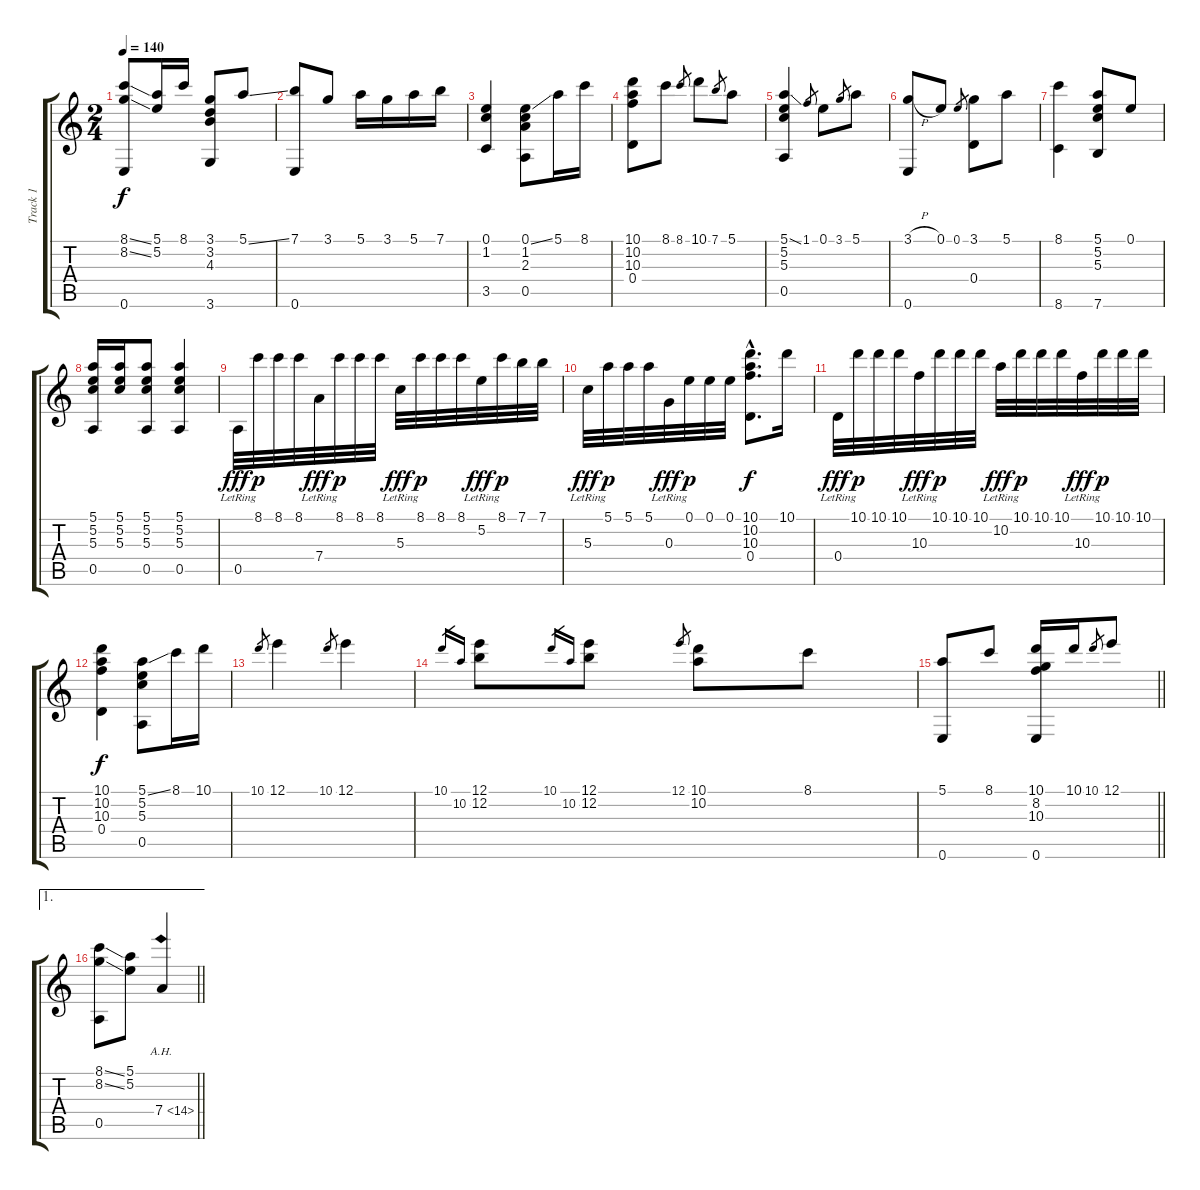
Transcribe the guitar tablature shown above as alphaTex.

\track ("Track 1" "Track 1") {instrument acousticguitarnylon}
\staff {score tabs}
\tuning (E4 B3 G3 D3 A2 E2) {hide}
\ts (2 4)
\tempo 140
\clef g2
\ks c
(8.1{ss} 8.2{ss} 0.6{t}).8{dy f} (5.1 5.2).16 8.1.16 (3.1 3.2 4.3 3.6).8 5.1{ss}.8 |
(7.1 0.6).8 3.1.8 5.1.16 3.1.16 5.1.16 7.1.16 |
(0.1 1.2 3.5).4 (0.1{ss} 1.2 2.3 0.5).8 5.1.16 8.1.16 |
(10.1 10.2 10.3 0.4).8 8.1.8 8.1.8{gr} 10.1.8 7.1.8{gr} 5.1.8 |
(5.1{ss} 5.2 5.3 0.5).4 1.1.8{gr} 0.1.8 3.1.8{gr} 5.1.8 |
(3.1{h} 0.6).8 0.1.8 0.1.8{gr} (3.1 0.4).8 5.1.8 |
(8.1 8.6).4 (5.1 5.2 5.3 7.6).8 0.1.8 |
(5.1 5.2 5.3 0.5).16 (5.1 5.2 5.3).16 (5.1 5.2 5.3 0.5).8 (5.1 5.2 5.3 0.5).4 |
0.5{lr}.32{dy fff} 8.1.32{dy p} 8.1.32 8.1.32 7.4{lr}.32{dy fff} 8.1.32{dy p} 8.1.32 8.1.32 5.3{lr}.32{dy fff} 8.1.32{dy p} 8.1.32 8.1.32 5.2{lr}.32{dy fff} 8.1.32{dy p} 7.1.32 7.1.32 |
5.3{lr}.32{dy fff} 5.1.32{dy p} 5.1.32 5.1.32 0.3{lr}.32{dy fff} 0.1.32{dy p} 0.1.32 0.1.32 (10.1{hac} 10.2{hac} 10.3{hac} 0.4{hac}).8{d dy f} 10.1.16 |
0.4{lr}.32{dy fff} 10.1.32{dy p} 10.1.32 10.1.32 10.3{lr}.32{dy fff} 10.1.32{dy p} 10.1.32 10.1.32 10.2{lr}.32{dy fff} 10.1.32{dy p} 10.1.32 10.1.32 10.3{lr}.32{dy fff} 10.1.32{dy p} 10.1.32 10.1.32 |
(10.1 10.2 10.3 0.4).4{dy f} (5.1{ss} 5.2 5.3 0.5).8 8.1.16 10.1.16 |
10.1.8{gr} 12.1.4 10.1.8{gr} 12.1.4 |
10.1.16{gr} 10.2.16{gr} (12.1 12.2).8 10.1.16{gr} 10.2.16{gr} (12.1 12.2).8 12.1.8{gr} (10.1 10.2).8 8.1.8 |
\barLineRight lightlight
(5.1 0.6).8 8.1.8 (10.1 8.2 10.3 0.6).16 10.1.16 10.1.8{gr} 12.1.8 |
\ae 1
\barLineRight lightlight
(8.1{ss} 8.2{ss} 0.5).8 (5.1 5.2).8 7.4{ah 7}.4
